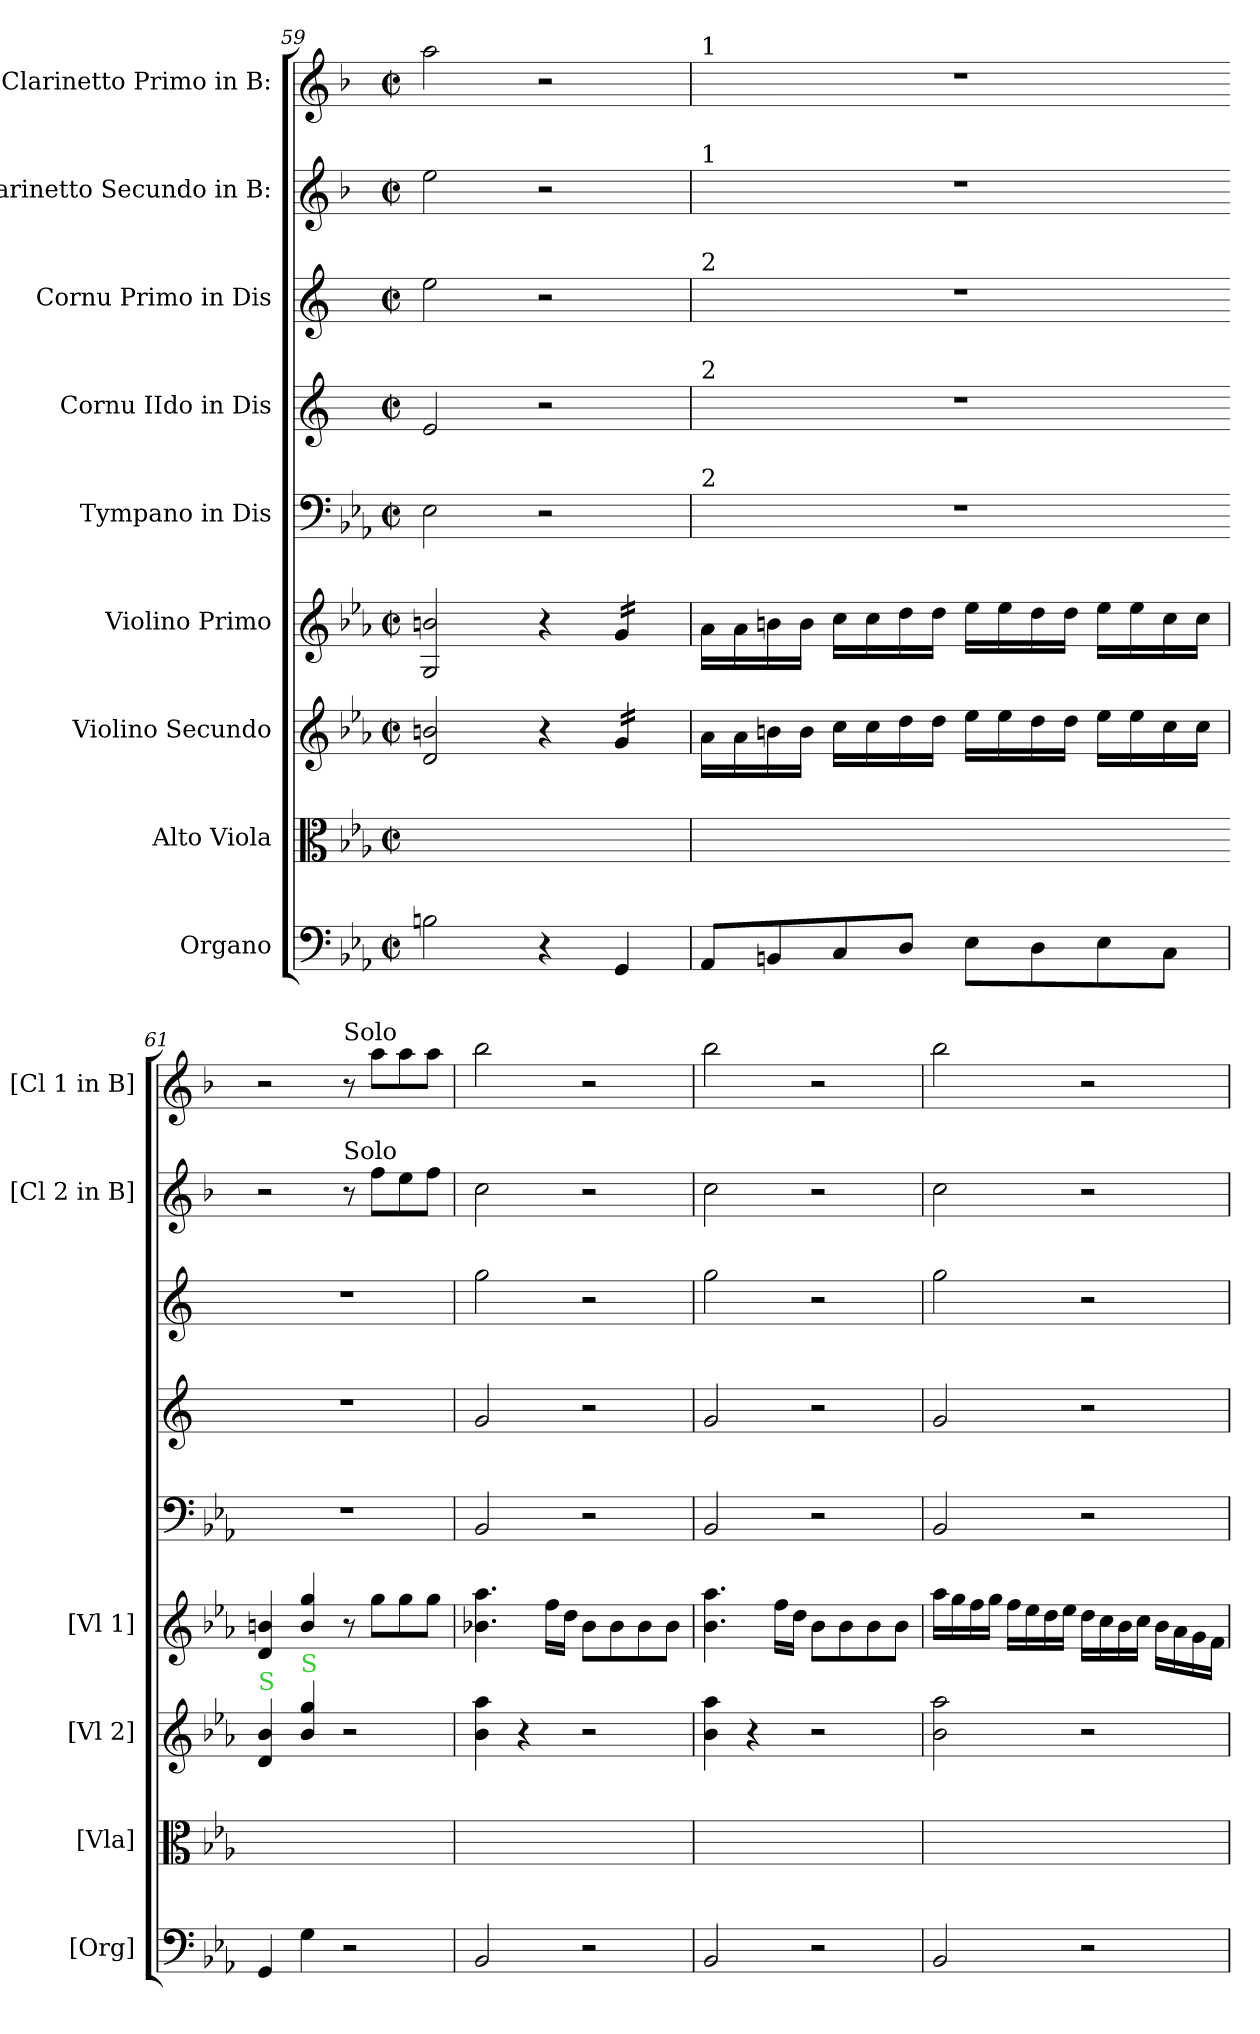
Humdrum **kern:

**kern	**kern	**kern	**kern	**dynam	**kern	**kern	**kern	**kern	**kern
*part9	*part8	*part7	*part6	*part6	*part5	*part4	*part3	*part2	*part1
*staff9	*staff8	*staff7	*staff6	*staff6	*staff5	*staff4	*staff3	*staff2	*staff1
*I"Organo	*I"Alto Viola	*I"Violino Secundo	*I"Violino Primo	*	*I"Tympano in Dis	*I"Cornu IIdo in Dis	*I"Cornu Primo in Dis	*I"Clarinetto Secundo in B:	*I"Clarinetto Primo in B:
*I'[Org]	*I'[Vla]	*I'[Vl 2]	*I'[Vl 1]	*	*	*	*	*I'[Cl 2 in B]	*I'[Cl 1 in B]
*clefF4	*clefC3	*clefG2	*clefG2	*	*clefF4	*clefG2	*clefG2	*clefG2	*clefG2
*	*	*	*	*	*	*ITrd5c9	*ITrd5c9	*ITrd1c2	*ITrd1c2
*k[b-e-a-]	*k[b-e-a-]	*k[b-e-a-]	*k[b-e-a-]	*	*k[b-e-a-]	*k[b-e-a-]	*k[b-e-a-]	*k[b-e-a-]	*k[b-e-a-]
*E-:	*E-:	*E-:	*E-:	*	*E-:	*E-:	*E-:	*E-:	*E-:
*M2/2	*M2/2	*M2/2	*M2/2	*	*M2/2	*M2/2	*M2/2	*M2/2	*M2/2
*met(c|)	*met(c|)	*met(c|)	*met(c|)	*	*met(c|)	*met(c|)	*met(c|)	*met(c|)	*met(c|)
=59	=59	=59	=59	=59	=59	=59	=59	=59	=59
2Bn\	1ryy	2d/ 2bn/	2G/ 2bn/	.	2E-\	2G/	2g\	2dd\	2gg\
4r	.	4r	4r	.	2r	2r	2r	2r	2r
*	*	*tremolo	*	*	*	*	*	*	*
*	*	*	*tremolo	*	*	*	*	*	*
4GG/	.	16g/LL	16g/LL	.	.	.	.	.	.
.	.	16g/	16g/	.	.	.	.	.	.
.	.	16g/	16g/	.	.	.	.	.	.
.	.	16g/JJ	16g/JJ	.	.	.	.	.	.
*	*	*	*Xtremolo	*	*	*	*	*	*
*	*	*Xtremolo	*	*	*	*	*	*	*
=60	=60	=60	=60	=60	=60	=60	=60	=60	=60
!	!	!	!	!	!	!	!	!	!LO:TX:a:t=1
!	!	!	!	!	!	!	!	!LO:TX:a:t=1	!
!	!	!	!	!	!	!	!LO:TX:a:t=2	!	!
!	!	!	!	!	!	!LO:TX:a:t=2	!	!	!
!	!	!	!	!	!LO:TX:a:t=2	!	!	!	!
8AA-/L	1ryy	16a-\LL	16a-\LL	.	1r	1r	1r	1r	1r
.	.	16a-\	16a-\	.	.	.	.	.	.
8BBn/	.	16bn\	16bn\	.	.	.	.	.	.
.	.	16b\JJ	16b\JJ	.	.	.	.	.	.
8C/	.	16cc\LL	16cc\LL	.	.	.	.	.	.
.	.	16cc\	16cc\	.	.	.	.	.	.
8D/J	.	16dd\	16dd\	.	.	.	.	.	.
.	.	16dd\JJ	16dd\JJ	.	.	.	.	.	.
8E-\L	.	16ee-\LL	16ee-\LL	.	.	.	.	.	.
.	.	16ee-\	16ee-\	.	.	.	.	.	.
8D\	.	16dd\	16dd\	.	.	.	.	.	.
.	.	16dd\JJ	16dd\JJ	.	.	.	.	.	.
8E-\	.	16ee-\LL	16ee-\LL	.	.	.	.	.	.
.	.	16ee-\	16ee-\	.	.	.	.	.	.
8C\J	.	16cc\	16cc\	.	.	.	.	.	.
.	.	16cc\JJ	16cc\JJ	.	.	.	.	.	.
=61	=61	=61	=61	=61	=61-	=61-	=61-	=61	=61
!	!	!LO:TX:a:color=limegreen:t=S	!	!	!	!	!	!	!
4GG/	1ryy	4d/ 4b-/	4d/ 4bn/	.	1r	1r	1r	2r	2r
!	!	!LO:TX:a:color=limegreen:t=S	!	!	!	!	!	!	!
4G\	.	4b-/ 4gg/	4b/ 4gg/	.	.	.	.	.	.
!	!	!	!	!	!	!	!	!	!LO:TX:a:t=Solo
!	!	!	!	!	!	!	!	!LO:TX:a:t=Solo	!
2r	.	2r	8r	.	.	.	.	8r	8r
.	.	.	8gg\L	.	.	.	.	8ee-\L	8gg\L
.	.	.	8gg\	.	.	.	.	8dd\	8gg\
.	.	.	8gg\J	.	.	.	.	8ee-\J	8gg\J
=62	=62	=62	=62	=62	=62	=62	=62	=62	=62
!	!	!	!	!LO:DY:b:rj	!	!	!	!	!
2BB-/	1ryy	4b-\ 4aa-\	4.b-X\ 4.aa-\	for	2BB-/	2B-/	2b-\	2b-\	2aa-\
.	.	4r	.	.	.	.	.	.	.
.	.	.	16ff\LL	.	.	.	.	.	.
.	.	.	16dd\JJ	.	.	.	.	.	.
2r	.	2r	8b-\L	.	2r	2r	2r	2r	2r
.	.	.	8b-\	.	.	.	.	.	.
.	.	.	8b-\	.	.	.	.	.	.
.	.	.	8b-\J	.	.	.	.	.	.
=63	=63	=63	=63	=63	=63	=63	=63	=63	=63
2BB-/	1ryy	4b-\ 4aa-\	4.b-\ 4.aa-\	.	2BB-/	2B-/	2b-\	2b-\	2aa-\
.	.	4r	.	.	.	.	.	.	.
.	.	.	16ff\LL	.	.	.	.	.	.
.	.	.	16dd\JJ	.	.	.	.	.	.
2r	.	2r	8b-\L	.	2r	2r	2r	2r	2r
.	.	.	8b-\	.	.	.	.	.	.
.	.	.	8b-\	.	.	.	.	.	.
.	.	.	8b-\J	.	.	.	.	.	.
=64	=64	=64	=64	=64	=64	=64	=64	=64	=64
2BB-/	1ryy	2b-\ 2aa-\	16aa-\LL	.	2BB-/	2B-/	2b-\	2b-\	2aa-\
.	.	.	16gg\	.	.	.	.	.	.
.	.	.	16ff\	.	.	.	.	.	.
.	.	.	16gg\JJ	.	.	.	.	.	.
.	.	.	16ff\LL	.	.	.	.	.	.
.	.	.	16ee-\	.	.	.	.	.	.
.	.	.	16dd\	.	.	.	.	.	.
.	.	.	16ee-\JJ	.	.	.	.	.	.
2r	.	2r	16dd\LL	.	2r	2r	2r	2r	2r
.	.	.	16cc\	.	.	.	.	.	.
.	.	.	16b-\	.	.	.	.	.	.
.	.	.	16cc\JJ	.	.	.	.	.	.
.	.	.	16b-\LL	.	.	.	.	.	.
.	.	.	16a-\	.	.	.	.	.	.
.	.	.	16g\	.	.	.	.	.	.
.	.	.	16f\JJ	.	.	.	.	.	.
=	=	=	=	=	=	=	=	=	=
*-	*-	*-	*-	*-	*-	*-	*-	*-	*-
